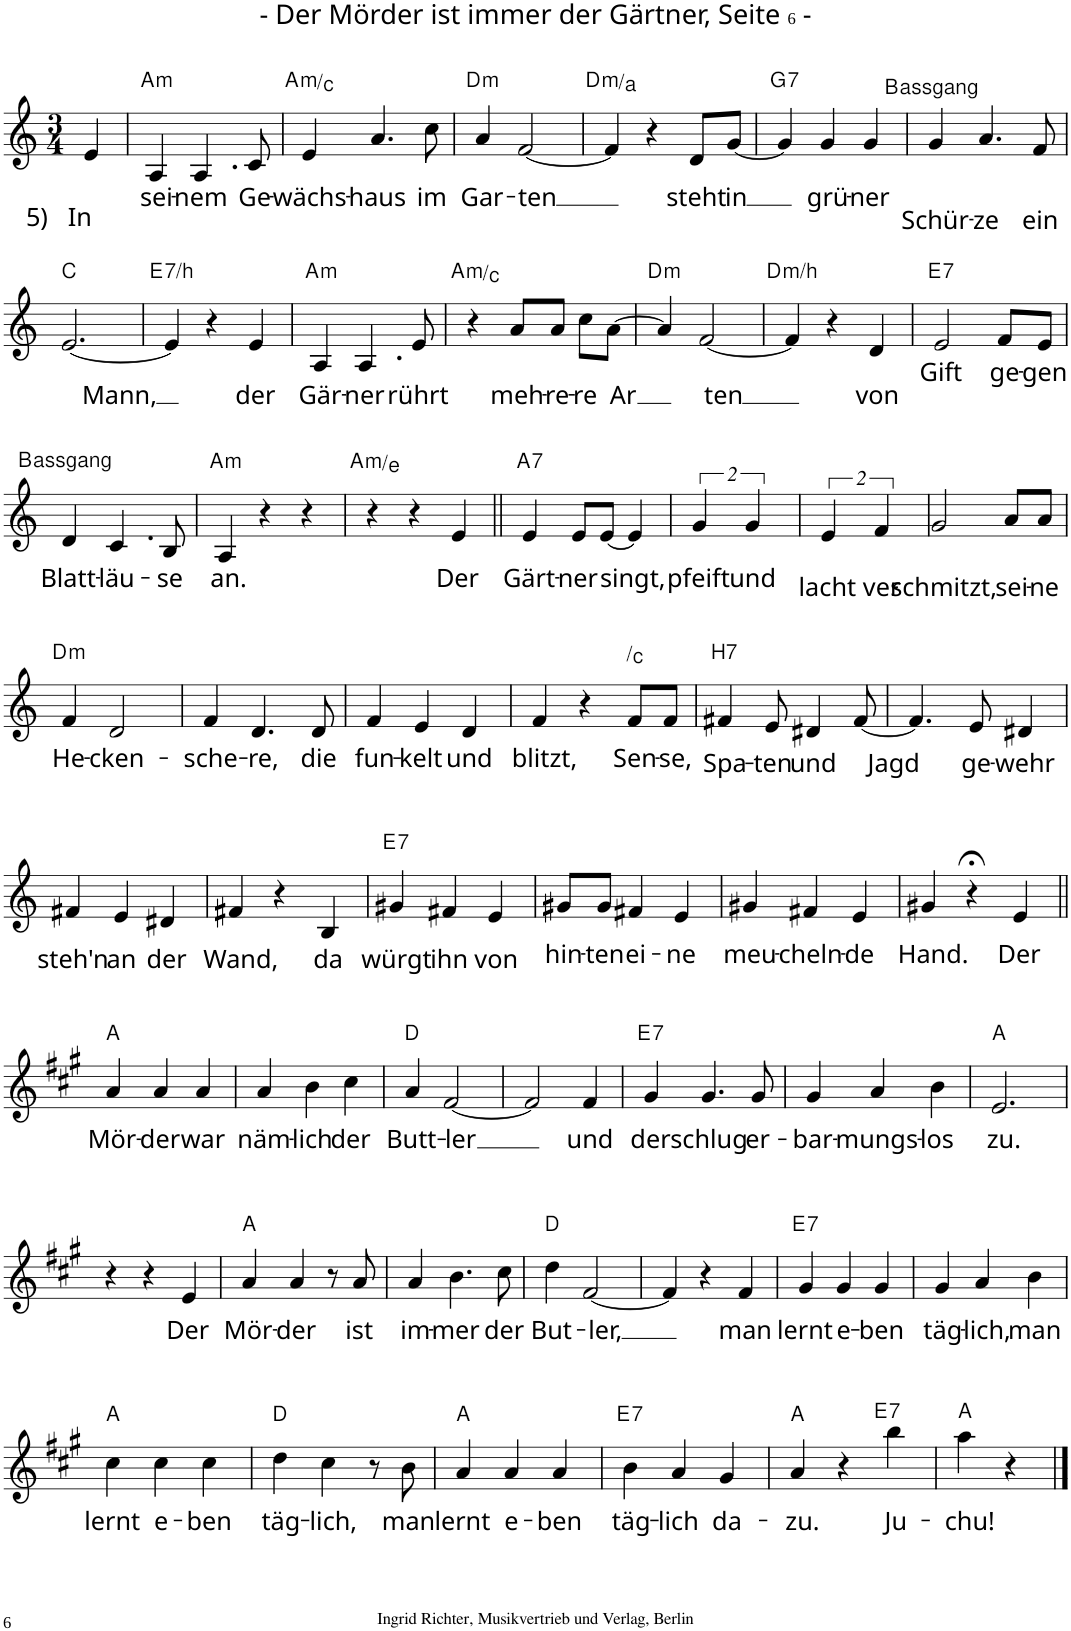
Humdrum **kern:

**kern	**text	**harte
*part1	*part1	*part1
*staff1	*staff1	*
*I"Piano	*	*
*I'Pno.	*	*
!!LO:PB:g=z
*clefG2	*	*
*k[]	*	*
*M3/4	*	*
=210	=210	=210
!	!LO:LY:b	!
4e/	5) In	.
=211	=211	=211
!	!LO:LY:b	!LO:H:kt=m
4A/	sei-	A:min
!	!LO:LY:b	!
4.A/	-nem	.
!	!LO:LY:b	!
8c/	Ge-	.
=212	=212	=212
!	!LO:LY:b	!LO:H:kt=m
4e/	-wächs-	A:min/b3
!	!LO:LY:b	!
4.a/	-haus	.
!	!LO:LY:b	!
8cc\	im	.
=213	=213	=213
!	!LO:LY:b	!LO:H:kt=m
4a/	Gar-	D:min
!	!LO:LY:b	!
[2f/	-ten	.
=214	=214	=214
!	!	!LO:H:kt=m
4f/]	.	D:min/5
4r	.	.
!	!LO:LY:b	!
8d/L	steht	.
!	!LO:LY:b	!
[8g/J	in	.
=215	=215	=215
!	!	!LO:H:kt=7
4g/]	.	G:7
!	!LO:LY:b	!
4g/	grü-	.
!	!LO:LY:b	!
4g/	-ner	.
=216	=216	=216
!	!LO:LY:b	!LO:H:kt=assgang
4g/	Schür-	.
!	!LO:LY:b	!
4.a/	-ze	.
!	!LO:LY:b	!
8f/	ein	.
!!LO:LB:g=z
=217	=217	=217
!	!LO:LY:b	!
[2.e/	Mann,	C:maj
=218	=218	=218
!	!	!LO:H:kt=7/
4e/]	.	E:maj
4r	.	.
!	!LO:LY:b	!
4e/	der	.
=219	=219	=219
!	!LO:LY:b	!LO:H:kt=m
4A/	Gär-	A:min
!	!LO:LY:b	!
4.A/	-ner	.
!	!LO:LY:b	!
8e/	rührt	.
=220	=220	=220
!	!	!LO:H:kt=m
4r	.	A:min/b3
!	!LO:LY:b	!
8a/L	meh-	.
!	!LO:LY:b	!
8a/J	-re-	.
!	!LO:LY:b	!
8cc\L	-re	.
!	!LO:LY:b	!
[8a\J	Ar	.
=221	=221	=221
!	!	!LO:H:kt=m
4a/]	.	D:min
!	!LO:LY:b	!
[2f/	ten	.
=222	=222	=222
!	!	!LO:H:kt=m
4f/]	.	D:min
4r	.	.
!	!LO:LY:b	!
4d/	von	.
=223	=223	=223
!	!LO:LY:b	!LO:H:kt=7
2e/	Gift	E:7
!	!LO:LY:b	!
8f/L	ge-	.
!	!LO:LY:b	!
8e/J	-gen	.
!!LO:LB:g=z
=224	=224	=224
!	!LO:LY:b	!LO:H:kt=assgang
4d/	Blatt-	.
!	!LO:LY:b	!
4.c/	-läu-	.
!	!LO:LY:b	!
8B/	-se	.
=225	=225	=225
!	!LO:LY:b	!LO:H:kt=m
4A/	an.	A:min
4r	.	.
4r	.	.
=226	=226	=226
!	!	!LO:H:kt=m
4r	.	A:min/5
4r	.	.
!	!LO:LY:b	!
4e/	Der	.
=227||	=227||	=227||
!	!LO:LY:b	!LO:H:kt=7
4e/	Gärt-	A:7
!	!LO:LY:b	!
8e/L	-ner	.
!	!LO:LY:b	!
[8e/J	singt,	.
4e/]	.	.
=228	=228	=228
!	!LO:LY:b	!
8%3g/	pfeift	.
!	!LO:LY:b	!
8%3g/	und	.
=229	=229	=229
!	!LO:LY:b	!
8%3e/	lacht	.
!	!LO:LY:b	!
8%3f/	ver-	.
=230	=230	=230
!	!LO:LY:b	!
2g/	-schmitzt,	.
!	!LO:LY:b	!
8a/L	sei-	.
!	!LO:LY:b	!
8a/J	-ne	.
!!LO:LB:g=z
=231	=231	=231
!	!LO:LY:b	!LO:H:kt=m
4f/	He-	D:min
!	!LO:LY:b	!
2d/	-cken-	.
=232	=232	=232
!	!LO:LY:b	!
4f/	-sche-	.
!	!LO:LY:b	!
4.d/	-re,	.
!	!LO:LY:b	!
8d/	die	.
=233	=233	=233
!	!LO:LY:b	!
4f/	fun-	.
!	!LO:LY:b	!
4e/	-kelt	.
!	!LO:LY:b	!
4d/	und	.
=234	=234	=234
!	!LO:LY:b	!
4f/	blitzt,	.
4r	.	.
!	!LO:LY:b	!LO:H:kt=N.C.
8f/L	Sen-	N
!	!LO:LY:b	!
8f/J	-se,	.
=235	=235	=235
!	!LO:LY:b	!LO:H:kt=H7
4f#X/	Spa-	N
!	!LO:LY:b	!
8e/	-ten	.
!	!LO:LY:b	!
4d#X/	und	.
!	!LO:LY:b	!
[8f#/	Jagd	.
=236	=236	=236
4.f#/]	.	.
!	!LO:LY:b	!
8e/	ge-	.
!	!LO:LY:b	!
4d#X/	-wehr	.
!!LO:LB:g=z
=237	=237	=237
!	!LO:LY:b	!
4f#X/	steh'n	.
!	!LO:LY:b	!
4e/	an	.
!	!LO:LY:b	!
4d#X/	der	.
=238	=238	=238
!	!LO:LY:b	!
4f#X/	Wand,	.
4r	.	.
!	!LO:LY:b	!
4B/	da	.
=239	=239	=239
!	!LO:LY:b	!LO:H:kt=7
4g#X/	würgt	E:7
!	!LO:LY:b	!
4f#X/	ihn	.
!	!LO:LY:b	!
4e/	von	.
=240	=240	=240
!	!LO:LY:b	!
8g#X/L	hin-	.
!	!LO:LY:b	!
8g#/J	-ten	.
!	!LO:LY:b	!
4f#X/	ei-	.
!	!LO:LY:b	!
4e/	-ne	.
=241	=241	=241
!	!LO:LY:b	!
4g#X/	meu-	.
!	!LO:LY:b	!
4f#X/	-cheln-	.
!	!LO:LY:b	!
4e/	-de	.
=242	=242	=242
!	!LO:LY:b	!
4g#X/	Hand.	.
4r;<	.	.
!	!LO:LY:b	!
4e/	Der	.
!!LO:LB:g=z
=243||	=243||	=243||
*k[f#c#g#]	*	*
!	!LO:LY:b	!
4a/	Mör-	A:maj
!	!LO:LY:b	!
4a/	-der	.
!	!LO:LY:b	!
4a/	war	.
=244	=244	=244
!	!LO:LY:b	!
4a/	näm-	.
!	!LO:LY:b	!
4b\	-lich	.
!	!LO:LY:b	!
4cc#\	der	.
=245	=245	=245
!	!LO:LY:b	!
4a/	Butt-	D:maj
!	!LO:LY:b	!
[2f#/	-ler	.
=246	=246	=246
2f#/]	.	.
!	!LO:LY:b	!
4f#/	und	.
=247	=247	=247
!	!LO:LY:b	!LO:H:kt=7
4g#/	der	E:7
!	!LO:LY:b	!
4.g#/	schlug	.
!	!LO:LY:b	!
8g#/	er-	.
=248	=248	=248
!	!LO:LY:b	!
4g#/	-bar-	.
!	!LO:LY:b	!
4a/	-mungs-	.
!	!LO:LY:b	!
4b\	-los	.
=249	=249	=249
!	!LO:LY:b	!
2.e/	zu.	A:maj
!!LO:LB:g=z
=250	=250	=250
4r	.	.
4r	.	.
!	!LO:LY:b	!
4e/	Der	.
=251	=251	=251
!	!LO:LY:b	!
4a/	Mör-	A:maj
!	!LO:LY:b	!
4a/	-der	.
8r	.	.
!	!LO:LY:b	!
8a/	ist	.
=252	=252	=252
!	!LO:LY:b	!
4a/	im-	.
!	!LO:LY:b	!
4.b\	-mer	.
!	!LO:LY:b	!
8cc#\	der	.
=253	=253	=253
!	!LO:LY:b	!
4dd\	But-	D:maj
!	!LO:LY:b	!
[2f#/	-ler,	.
=254	=254	=254
4f#/]	.	.
4r	.	.
!	!LO:LY:b	!
4f#/	man	.
=255	=255	=255
!	!LO:LY:b	!LO:H:kt=7
4g#/	lernt	E:7
!	!LO:LY:b	!
4g#/	e-	.
!	!LO:LY:b	!
4g#/	-ben	.
=256	=256	=256
!	!LO:LY:b	!
4g#/	täg-	.
!	!LO:LY:b	!
4a/	-lich,	.
!	!LO:LY:b	!
4b\	man	.
!!LO:LB:g=z
=257	=257	=257
!	!LO:LY:b	!
4cc#\	lernt	A:maj
!	!LO:LY:b	!
4cc#\	e-	.
!	!LO:LY:b	!
4cc#\	-ben	.
=258	=258	=258
!	!LO:LY:b	!
4dd\	täg-	D:maj
!	!LO:LY:b	!
4cc#\	-lich,	.
8r	.	.
!	!LO:LY:b	!
8b\	man	.
=259	=259	=259
!	!LO:LY:b	!
4a/	lernt	A:maj
!	!LO:LY:b	!
4a/	e-	.
!	!LO:LY:b	!
4a/	-ben	.
=260	=260	=260
!	!LO:LY:b	!LO:H:kt=7
4b\	täg-	E:7
!	!LO:LY:b	!
4a/	-lich	.
!	!LO:LY:b	!
4g#/	da-	.
=261	=261	=261
!	!LO:LY:b	!
4a/	-zu.	A:maj
4r	.	.
!	!LO:LY:b	!LO:H:kt=7
4bb\	Ju-	E:7
=262	=262	=262
!	!LO:LY:b	!
4aa\	-chu!	A:maj
4r	.	.
==	==	==
*-	*-	*-
